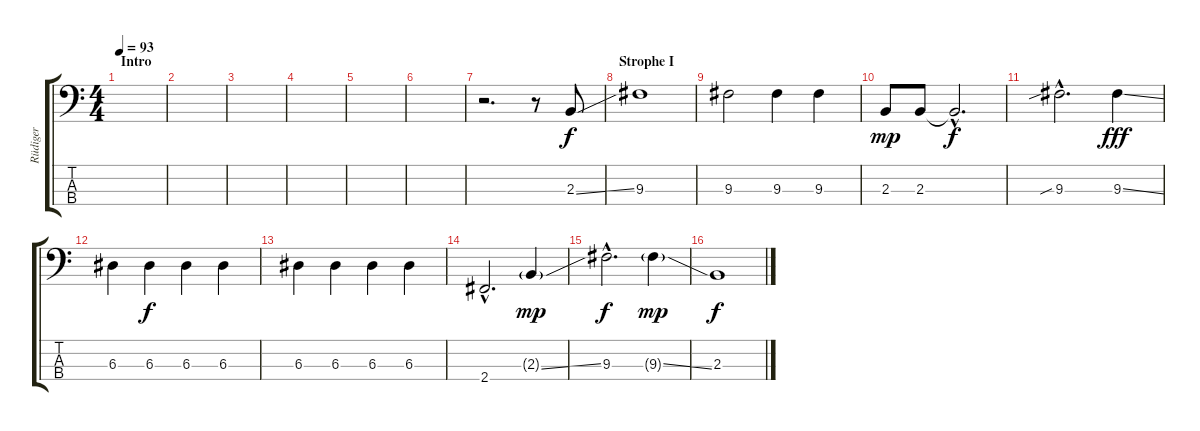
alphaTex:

\track ("Rüdiger" "Rüdiger") {instrument electricbasspick}
\staff {score tabs}
\tuning (G2 D2 A1 E1) {hide}
\ts (4 4)
\section ("" "Intro")
\tempo 93
\clef f4
\ks c
|
|
|
|
|
|
r.2{d volume 12} r.8 2.3{ss}.8 |
\section ("" "Strophe I")
9.3.1 |
9.3.2 9.3.4 9.3.4 |
2.3.8{dy mp} 2.3.8 2.3{hac t}.2{d dy f} |
9.3{sib hac}.2{d} 9.3{ss}.4{dy fff} |
6.3.4 6.3.4{dy f} 6.3.4 6.3.4 |
6.3.4 6.3.4 6.3.4 6.3.4 |
2.4{hac}.2{d volume 15} 2.3{ss g}.4{dy mp} |
9.3{hac}.2{d dy f} 9.3{ss g}.4{dy mp} |
2.3.1{dy f}
